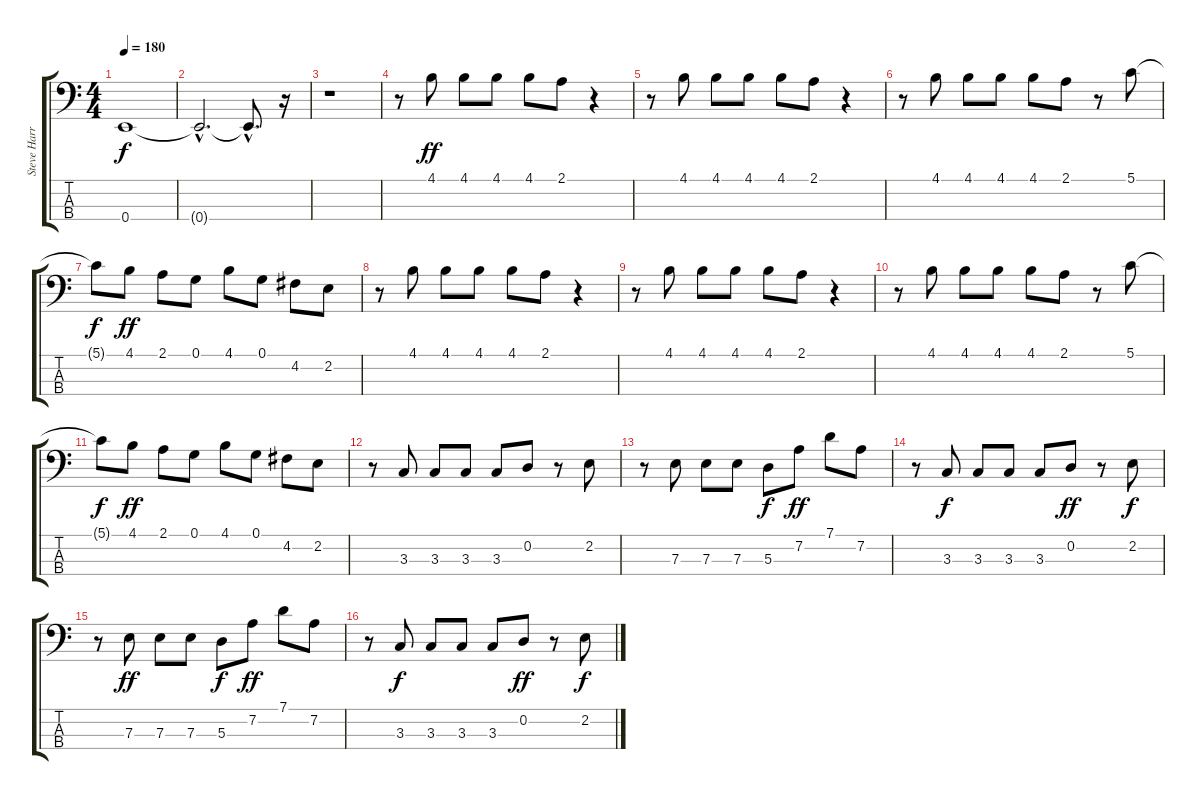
\track ("Steve Harris" "Steve Harr") {instrument electricbassfinger}
\staff {score tabs}
\tuning (G2 D2 A1 E1) {hide}
\ts (4 4)
\tempo 180
\clef f4
\ks c
0.4{t}.1{dy f} |
0.4{hac t}.2{d} 0.4{hac t}.8{d} r.16 |
r.1 |
r.8 4.1.8{dy ff} 4.1.8 4.1.8 4.1.8 2.1.8 r.4 |
r.8 4.1.8 4.1.8 4.1.8 4.1.8 2.1.8 r.4 |
r.8 4.1.8 4.1.8 4.1.8 4.1.8 2.1.8 r.8 5.1.8 |
5.1{t}.8{dy f} 4.1.8{dy ff} 2.1.8 0.1.8 4.1.8 0.1.8 4.2.8 2.2.8 |
r.8 4.1.8 4.1.8 4.1.8 4.1.8 2.1.8 r.4 |
r.8 4.1.8 4.1.8 4.1.8 4.1.8 2.1.8 r.4 |
r.8 4.1.8 4.1.8 4.1.8 4.1.8 2.1.8 r.8 5.1.8 |
5.1{t}.8{dy f} 4.1.8{dy ff} 2.1.8 0.1.8 4.1.8 0.1.8 4.2.8 2.2.8 |
r.8 3.3.8 3.3.8 3.3.8 3.3.8 0.2.8 r.8 2.2.8 |
r.8 7.3.8 7.3.8 7.3.8 5.3.8{dy f} 7.2.8{dy ff} 7.1.8 7.2.8 |
r.8 3.3.8{dy f} 3.3.8 3.3.8 3.3.8 0.2.8{dy ff} r.8 2.2.8{dy f} |
r.8 7.3.8{dy ff} 7.3.8 7.3.8 5.3.8{dy f} 7.2.8{dy ff} 7.1.8 7.2.8 |
r.8 3.3.8{dy f} 3.3.8 3.3.8 3.3.8 0.2.8{dy ff} r.8 2.2.8{dy f}
